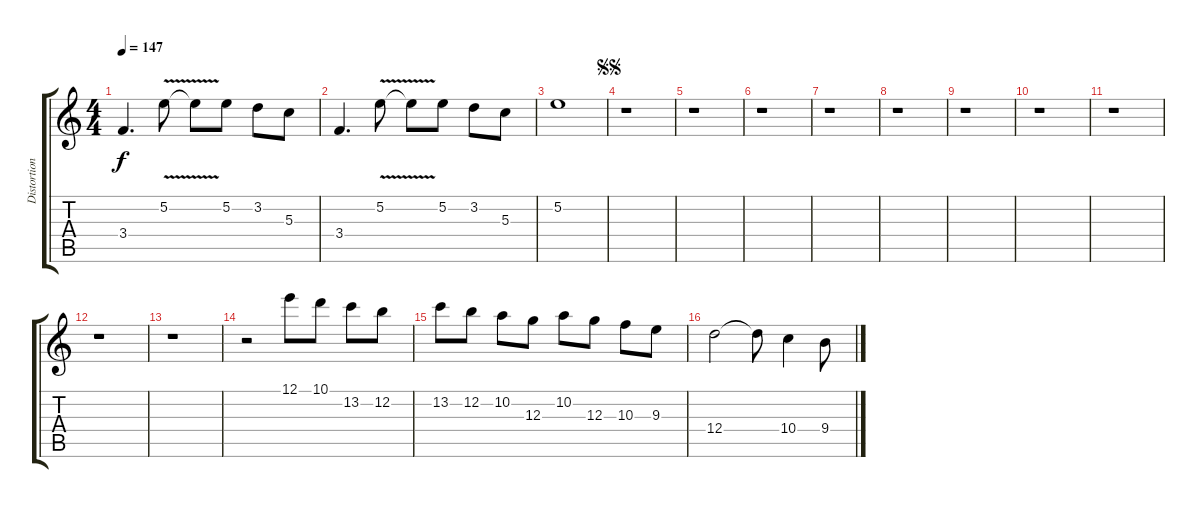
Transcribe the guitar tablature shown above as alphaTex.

\track ("Distortion Gtr" "Distortion") {instrument distortionguitar}
\staff {score tabs}
\tuning (E4 B3 G3 D3 A2 E2) {hide}
\ts (4 4)
\tempo 147
\clef g2
\ks c
3.4.4{d dy f} 5.2{v}.8 5.2{v t}.8 5.2.8 3.2.8 5.3.8 |
3.4.4{d} 5.2{v}.8 5.2{v t}.8 5.2.8 3.2.8 5.3.8 |
5.2.1 |
\jump segnosegno
r.1 |
r.1 |
r.1 |
r.1 |
r.1 |
r.1 |
r.1 |
r.1 |
r.1 |
r.1 |
r.2 12.1.8 10.1.8 13.2.8 12.2.8 |
13.2.8 12.2.8 10.2.8 12.3.8 10.2.8 12.3.8 10.3.8 9.3.8 |
12.4.2 12.4{t}.8 10.4.4 9.4.8
